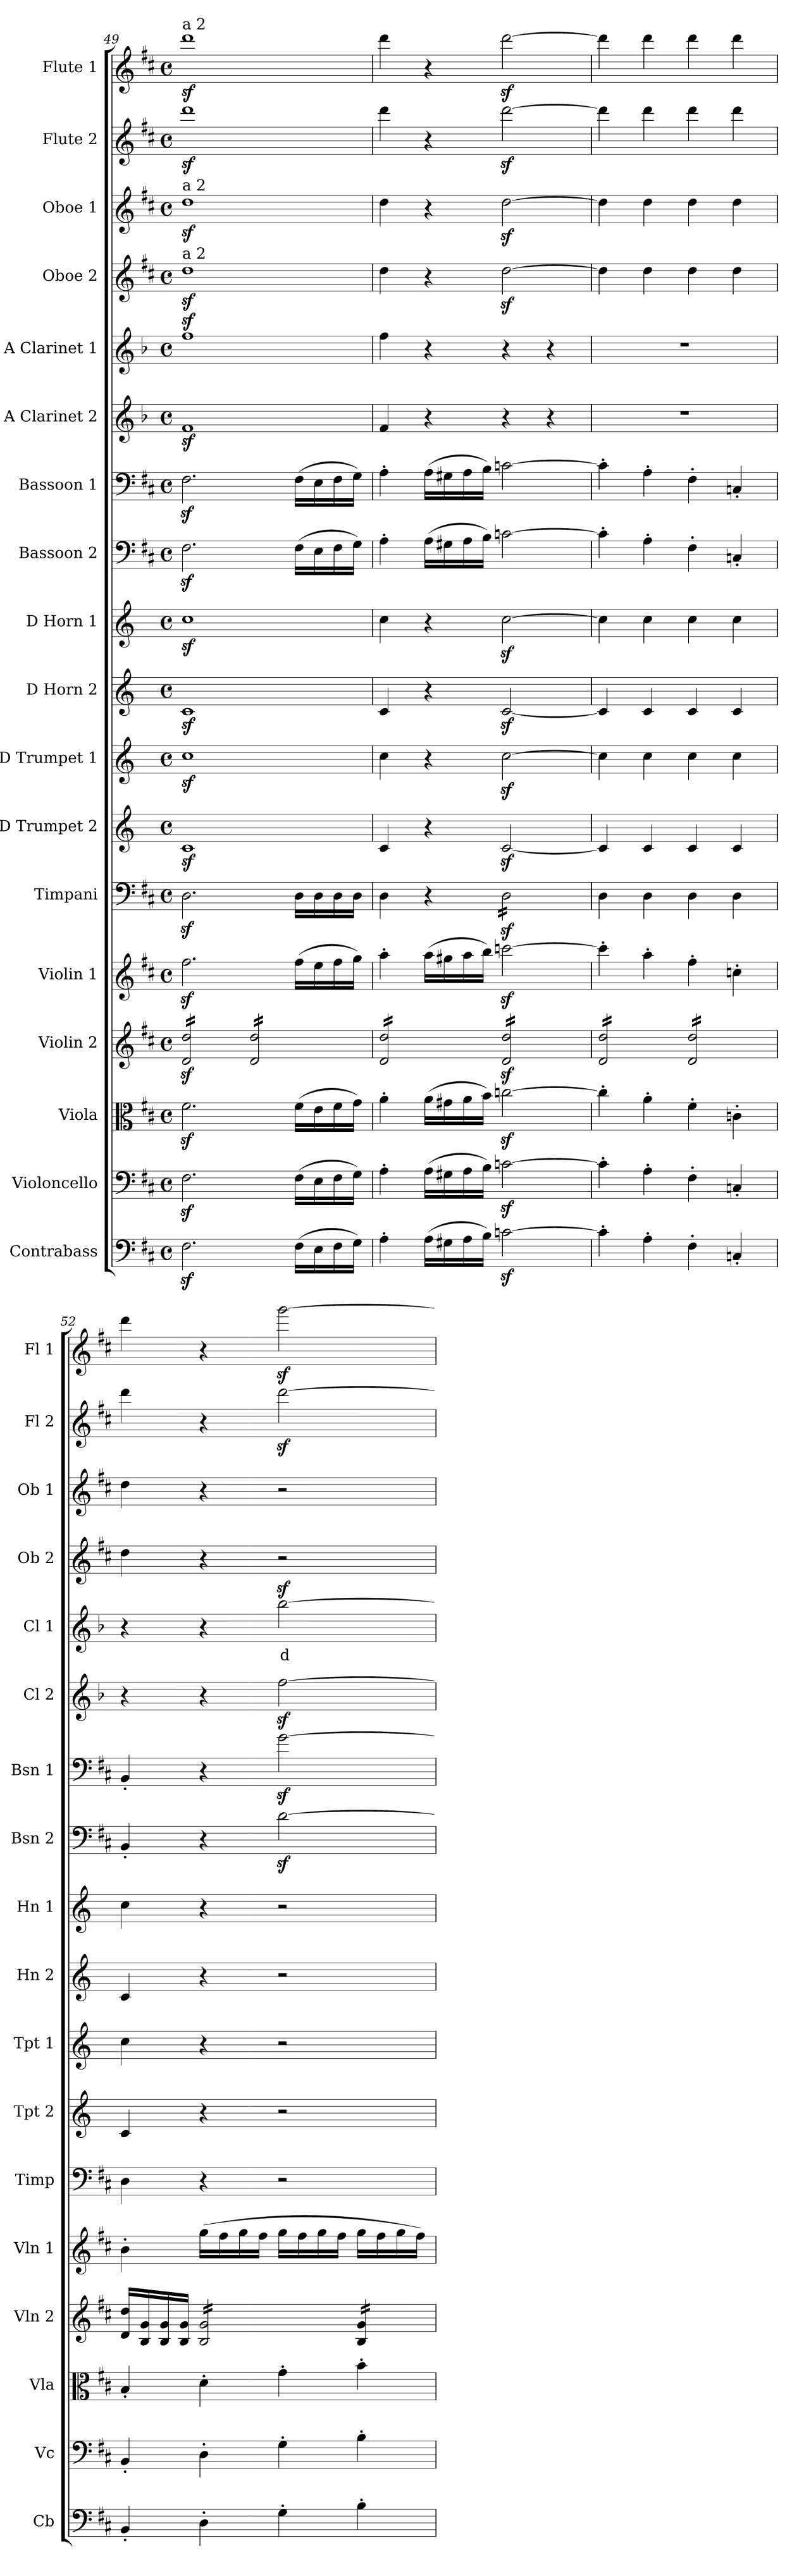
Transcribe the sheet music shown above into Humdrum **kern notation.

**kern	**kern	**kern	**kern	**kern	**kern	**kern	**kern	**kern	**kern	**kern	**kern	**kern	**kern	**text	**kern	**kern	**kern	**kern
*part18	*part17	*part16	*part15	*part14	*part13	*part12	*part11	*part10	*part9	*part8	*part7	*part6	*part5	*part5	*part4	*part3	*part2	*part1
*staff18	*staff17	*staff16	*staff15	*staff14	*staff13	*staff12	*staff11	*staff10	*staff9	*staff8	*staff7	*staff6	*staff5	*staff5	*staff4	*staff3	*staff2	*staff1
*I"Contrabass	*I"Violoncello	*I"Viola	*I"Violin 2	*I"Violin 1	*I"Timpani	*I"D Trumpet 2	*I"D Trumpet 1	*I"D Horn 2	*I"D Horn 1	*I"Bassoon 2	*I"Bassoon 1	*I"A Clarinet 2	*I"A Clarinet 1	*	*I"Oboe 2	*I"Oboe 1	*I"Flute 2	*I"Flute 1
*I'Cb	*I'Vc	*I'Vla	*I'Vln 2	*I'Vln 1	*I'Timp	*I'Tpt 2	*I'Tpt 1	*I'Hn 2	*I'Hn 1	*I'Bsn 2	*I'Bsn 1	*I'Cl 2	*I'Cl 1	*	*I'Ob 2	*I'Ob 1	*I'Fl 2	*I'Fl 1
*clefF4	*clefF4	*clefC3	*clefG2	*clefG2	*clefF4	*clefG2	*clefG2	*clefG2	*clefG2	*clefF4	*clefF4	*clefG2	*clefG2	*	*clefG2	*clefG2	*clefG2	*clefG2
*ITrd7c12	*	*	*	*	*	*ITrd-1c-2	*ITrd-1c-2	*ITrd6c10	*ITrd6c10	*	*	*ITrd2c3	*ITrd2c3	*	*	*	*	*
*k[f#c#]	*k[f#c#]	*k[f#c#]	*k[f#c#]	*k[f#c#]	*k[f#c#]	*k[f#c#]	*k[f#c#]	*k[f#c#]	*k[f#c#]	*k[f#c#]	*k[f#c#]	*k[f#c#]	*k[f#c#]	*	*k[f#c#]	*k[f#c#]	*k[f#c#]	*k[f#c#]
*M4/4	*M4/4	*M4/4	*M4/4	*M4/4	*M4/4	*M4/4	*M4/4	*M4/4	*M4/4	*M4/4	*M4/4	*M4/4	*M4/4	*	*M4/4	*M4/4	*M4/4	*M4/4
*met(c)	*met(c)	*met(c)	*met(c)	*met(c)	*met(c)	*met(c)	*met(c)	*met(c)	*met(c)	*met(c)	*met(c)	*met(c)	*met(c)	*	*met(c)	*met(c)	*met(c)	*met(c)
=49	=49	=49	=49	=49	=49	=49	=49	=49	=49	=49	=49	=49	=49	=49	=49	=49	=49	=49
!	!	!	!	!	!	!	!	!	!	!	!	!	!	!	!	!	!	!LO:TX:a:t=a 2
!	!	!	!	!	!	!	!	!	!	!	!	!	!	!	!	!LO:TX:a:t=a 2	!	!
!	!	!	!	!	!	!	!	!	!	!	!	!	!	!	!LO:TX:a:t=a 2	!	!	!
*	*	*	*tremolo	*	*	*	*	*	*	*	*	*	*	*	*	*	*	*
2.FF#z<\	2.F#z<\	2.f#z<\	16d/z< 16dd/z<LL	2.ff#z<\	2.Dz<\	1dz<	1ddz<	1Dz<	1dz<	2.F#z<\	2.F#z<\	1dz<	1ddz<	.	1ddz<	1ddz<	1dddz<	1dddz<
.	.	.	16d/z< 16dd/z<	.	.	.	.	.	.	.	.	.	.	.	.	.	.	.
.	.	.	16d/z< 16dd/z<	.	.	.	.	.	.	.	.	.	.	.	.	.	.	.
.	.	.	16d/z< 16dd/z<	.	.	.	.	.	.	.	.	.	.	.	.	.	.	.
.	.	.	16d/z< 16dd/z<	.	.	.	.	.	.	.	.	.	.	.	.	.	.	.
.	.	.	16d/z< 16dd/z<	.	.	.	.	.	.	.	.	.	.	.	.	.	.	.
.	.	.	16d/z< 16dd/z<	.	.	.	.	.	.	.	.	.	.	.	.	.	.	.
.	.	.	16d/z< 16dd/z<JJ	.	.	.	.	.	.	.	.	.	.	.	.	.	.	.
.	.	.	16d/ 16dd/LL	.	.	.	.	.	.	.	.	.	.	.	.	.	.	.
.	.	.	16d/ 16dd/	.	.	.	.	.	.	.	.	.	.	.	.	.	.	.
.	.	.	16d/ 16dd/	.	.	.	.	.	.	.	.	.	.	.	.	.	.	.
.	.	.	16d/ 16dd/	.	.	.	.	.	.	.	.	.	.	.	.	.	.	.
(16FF#\LL	(16F#\LL	(16f#\LL	16d/ 16dd/	(16ff#\LL	16D\LL	.	.	.	.	(16F#\LL	(16F#\LL	.	.	.	.	.	.	.
16EE\	16E\	16e\	16d/ 16dd/	16ee\	16D\	.	.	.	.	16E\	16E\	.	.	.	.	.	.	.
16FF#\	16F#\	16f#\	16d/ 16dd/	16ff#\	16D\	.	.	.	.	16F#\	16F#\	.	.	.	.	.	.	.
16GG\JJ)	16G\JJ)	16g\JJ)	16d/ 16dd/JJ	16gg\JJ)	16D\JJ	.	.	.	.	16G\JJ)	16G\JJ)	.	.	.	.	.	.	.
=50	=50	=50	=50	=50	=50	=50	=50	=50	=50	=50	=50	=50	=50	=50	=50	=50	=50	=50
4AA'\	4A'\	4a'\	16d/ 16dd/LL	4aa'\	4D\	4d/	4dd\	4D/	4d\	4A'\	4A'\	4d/	4dd\	.	4dd\	4dd\	4ddd\	4ddd\
.	.	.	16d/ 16dd/	.	.	.	.	.	.	.	.	.	.	.	.	.	.	.
.	.	.	16d/ 16dd/	.	.	.	.	.	.	.	.	.	.	.	.	.	.	.
.	.	.	16d/ 16dd/	.	.	.	.	.	.	.	.	.	.	.	.	.	.	.
(16AA\LL	(16A\LL	(16a\LL	16d/ 16dd/	(16aa\LL	4r	4r	4r	4r	4r	(16A\LL	(16A\LL	4r	4r	.	4r	4r	4r	4r
16GG#X\	16G#X\	16g#X\	16d/ 16dd/	16gg#X\	.	.	.	.	.	16G#X\	16G#X\	.	.	.	.	.	.	.
16AA\	16A\	16a\	16d/ 16dd/	16aa\	.	.	.	.	.	16A\	16A\	.	.	.	.	.	.	.
16BB\JJ)	16B\JJ)	16b\JJ)	16d/ 16dd/JJ	16bb\JJ)	.	.	.	.	.	16B\JJ)	16B\JJ)	.	.	.	.	.	.	.
*	*	*	*	*	*tremolo	*	*	*	*	*	*	*	*	*	*	*	*	*
[2Cnz<\	[2cnz<\	[2ccnz<\	16d/z< 16dd/z<LL	[2cccnz<\	16Dz<\LL	[2dz</	[2ddz<\	[2Dz</	[2dz<\	[2cn\	[2cn\	4r	4r	.	[2ddz<\	[2ddz<\	[2dddz<\	[2dddz<\
.	.	.	16d/z< 16dd/z<	.	16Dz<\	.	.	.	.	.	.	.	.	.	.	.	.	.
.	.	.	16d/z< 16dd/z<	.	16Dz<\	.	.	.	.	.	.	.	.	.	.	.	.	.
.	.	.	16d/z< 16dd/z<	.	16Dz<\	.	.	.	.	.	.	.	.	.	.	.	.	.
.	.	.	16d/z< 16dd/z<	.	16Dz<\	.	.	.	.	.	.	4r	4r	.	.	.	.	.
.	.	.	16d/z< 16dd/z<	.	16Dz<\	.	.	.	.	.	.	.	.	.	.	.	.	.
.	.	.	16d/z< 16dd/z<	.	16Dz<\	.	.	.	.	.	.	.	.	.	.	.	.	.
.	.	.	16d/z< 16dd/z<JJ	.	16Dz<\JJ	.	.	.	.	.	.	.	.	.	.	.	.	.
*	*	*	*	*	*Xtremolo	*	*	*	*	*	*	*	*	*	*	*	*	*
=51	=51	=51	=51	=51	=51	=51	=51	=51	=51	=51	=51	=51	=51	=51	=51	=51	=51	=51
4C'\]	4c'\]	4cc'\]	16d/ 16dd/LL	4ccc'\]	4D\	4d/]	4dd\]	4D/]	4d\]	4c'\]	4c'\]	1r	1r	.	4dd\]	4dd\]	4ddd\]	4ddd\]
.	.	.	16d/ 16dd/	.	.	.	.	.	.	.	.	.	.	.	.	.	.	.
.	.	.	16d/ 16dd/	.	.	.	.	.	.	.	.	.	.	.	.	.	.	.
.	.	.	16d/ 16dd/	.	.	.	.	.	.	.	.	.	.	.	.	.	.	.
4AA'\	4A'\	4a'\	16d/ 16dd/	4aa'\	4D\	4d/	4dd\	4D/	4d\	4A'\	4A'\	.	.	.	4dd\	4dd\	4ddd\	4ddd\
.	.	.	16d/ 16dd/	.	.	.	.	.	.	.	.	.	.	.	.	.	.	.
.	.	.	16d/ 16dd/	.	.	.	.	.	.	.	.	.	.	.	.	.	.	.
.	.	.	16d/ 16dd/JJ	.	.	.	.	.	.	.	.	.	.	.	.	.	.	.
4FF#'\	4F#'\	4f#'\	16d/ 16dd/LL	4ff#'\	4D\	4d/	4dd\	4D/	4d\	4F#'\	4F#'\	.	.	.	4dd\	4dd\	4ddd\	4ddd\
.	.	.	16d/ 16dd/	.	.	.	.	.	.	.	.	.	.	.	.	.	.	.
.	.	.	16d/ 16dd/	.	.	.	.	.	.	.	.	.	.	.	.	.	.	.
.	.	.	16d/ 16dd/	.	.	.	.	.	.	.	.	.	.	.	.	.	.	.
4CCn'/	4Cn'/	4cn'\	16d/ 16dd/	4ccn'\	4D\	4d/	4dd\	4D/	4d\	4Cn'/	4Cn'/	.	.	.	4dd\	4dd\	4ddd\	4ddd\
.	.	.	16d/ 16dd/	.	.	.	.	.	.	.	.	.	.	.	.	.	.	.
.	.	.	16d/ 16dd/	.	.	.	.	.	.	.	.	.	.	.	.	.	.	.
.	.	.	16d/ 16dd/JJ	.	.	.	.	.	.	.	.	.	.	.	.	.	.	.
*	*	*	*Xtremolo	*	*	*	*	*	*	*	*	*	*	*	*	*	*	*
=52	=52	=52	=52	=52	=52	=52	=52	=52	=52	=52	=52	=52	=52	=52	=52	=52	=52	=52
4BBB'/	4BB'/	4B'/	16d/ 16dd/LL	4b'\	4D\	4d/	4dd\	4D/	4d\	4BB'/	4BB'/	4r	4r	.	4dd\	4dd\	4ddd\	4ddd\
.	.	.	16B/ 16g/	.	.	.	.	.	.	.	.	.	.	.	.	.	.	.
.	.	.	16B/ 16g/	.	.	.	.	.	.	.	.	.	.	.	.	.	.	.
.	.	.	16B/ 16g/JJ	.	.	.	.	.	.	.	.	.	.	.	.	.	.	.
*	*	*	*tremolo	*	*	*	*	*	*	*	*	*	*	*	*	*	*	*
4DD'\	4D'\	4d'\	16B/ 16g/LL	(16gg\LL	4r	4r	4r	4r	4r	4r	4r	4r	4r	.	4r	4r	4r	4r
.	.	.	16B/ 16g/	16ff#\	.	.	.	.	.	.	.	.	.	.	.	.	.	.
.	.	.	16B/ 16g/	16gg\	.	.	.	.	.	.	.	.	.	.	.	.	.	.
.	.	.	16B/ 16g/	16ff#\JJ	.	.	.	.	.	.	.	.	.	.	.	.	.	.
!	!	!	!	!	!	!	!	!	!	!	!	!	!	!LO:LY:b:color=#FF0000	!	!	!	!
4GG'\	4G'\	4g'\	16B/ 16g/	16gg\LL	2r	2r	2r	2r	2r	[2dz<\	[2gz<\	[2ddz<\	[2ggz<\	d	2r	2r	[2dddz<\	[2gggz<\
.	.	.	16B/ 16g/	16ff#\	.	.	.	.	.	.	.	.	.	.	.	.	.	.
.	.	.	16B/ 16g/	16gg\	.	.	.	.	.	.	.	.	.	.	.	.	.	.
.	.	.	16B/ 16g/JJ	16ff#\JJ	.	.	.	.	.	.	.	.	.	.	.	.	.	.
4BB'\	4B'\	4b'\	16B/ 16g/LL	16gg\LL	.	.	.	.	.	.	.	.	.	.	.	.	.	.
.	.	.	16B/ 16g/	16ff#\	.	.	.	.	.	.	.	.	.	.	.	.	.	.
.	.	.	16B/ 16g/	16gg\	.	.	.	.	.	.	.	.	.	.	.	.	.	.
.	.	.	16B/ 16g/JJ	16ff#\JJ)	.	.	.	.	.	.	.	.	.	.	.	.	.	.
*	*	*	*Xtremolo	*	*	*	*	*	*	*	*	*	*	*	*	*	*	*
=	=	=	=	=	=	=	=	=	=	=	=	=	=	=	=	=	=	=
*-	*-	*-	*-	*-	*-	*-	*-	*-	*-	*-	*-	*-	*-	*-	*-	*-	*-	*-
